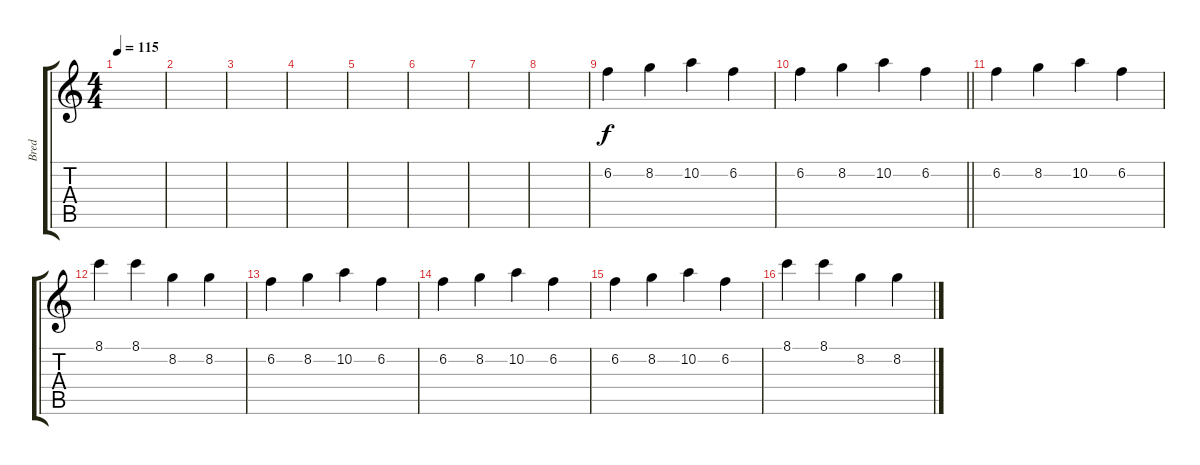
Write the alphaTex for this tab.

\track ("Bred" "Bred") {instrument electricguitarmuted}
\staff {score tabs}
\tuning (E4 B3 G3 D3 A2 E2) {hide}
\ts (4 4)
\tempo 115
\clef g2
\ks c
|
|
|
|
|
|
|
|
6.2.4 8.2.4 10.2.4 6.2.4 |
\barLineRight lightlight
6.2.4 8.2.4 10.2.4 6.2.4 |
6.2.4 8.2.4 10.2.4 6.2.4 |
8.1.4 8.1.4 8.2.4 8.2.4 |
6.2.4 8.2.4 10.2.4 6.2.4 |
6.2.4 8.2.4 10.2.4 6.2.4 |
6.2.4 8.2.4 10.2.4 6.2.4 |
8.1.4 8.1.4 8.2.4 8.2.4
